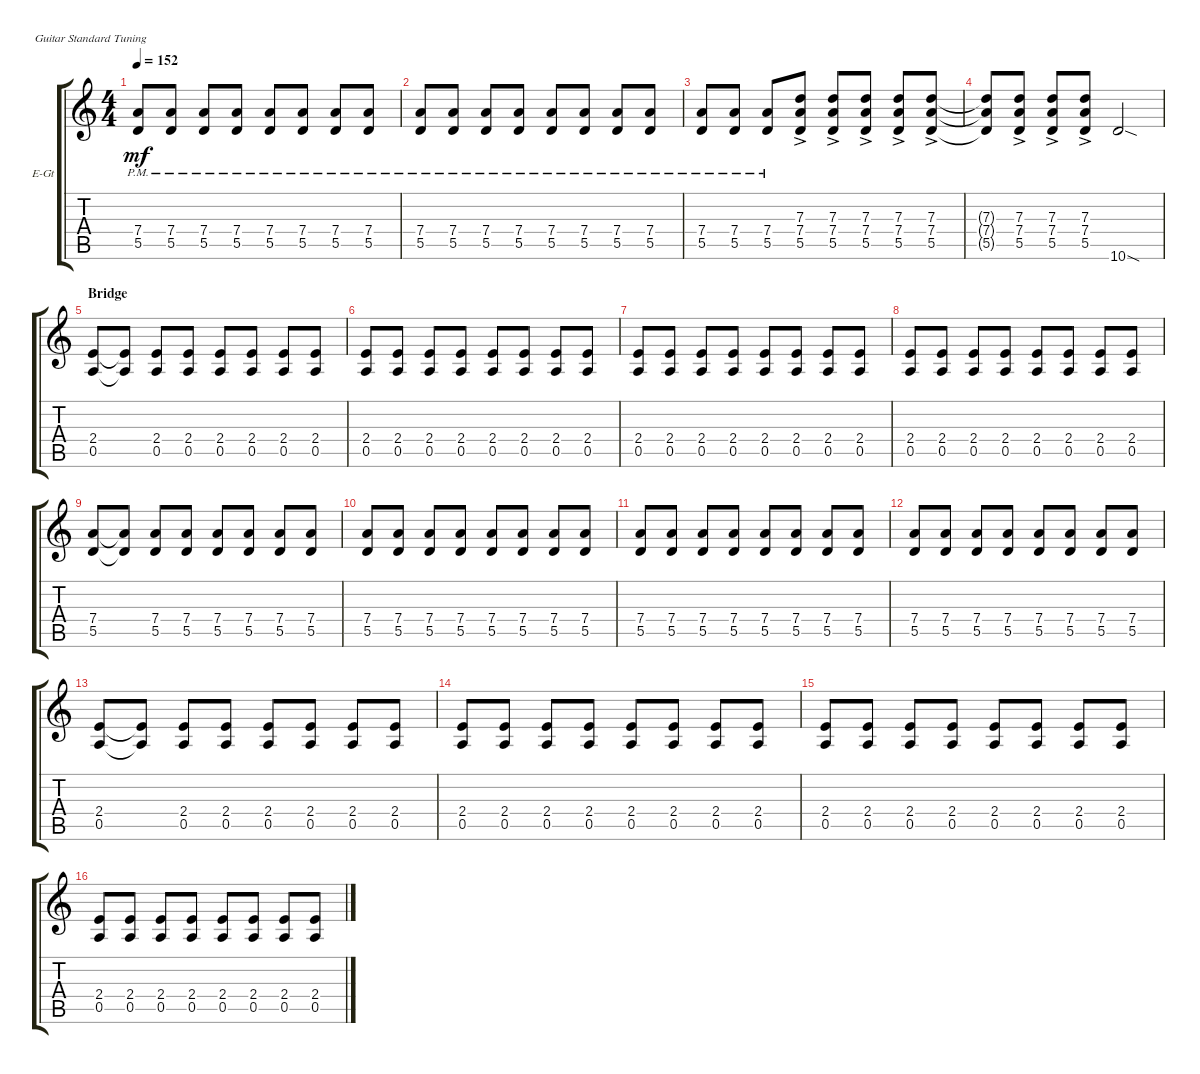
\bracketExtendMode groupsimilarinstruments
\firstSystemTrackNameOrientation horizontal
\otherSystemsTrackNameOrientation horizontal
\track ("Guitar 2" "E-Gt") {instrument overdrivenguitar}
\staff {score tabs}
\tuning (E4 B3 G3 D3 A2 E2)
\ts (4 4)
\tempo 152
\clef g2
\ks c
(7.4{pm} 5.5{pm}).8{dy mf} (7.4{pm} 5.5{pm}).8 (7.4{pm} 5.5{pm}).8 (7.4{pm} 5.5{pm}).8 (7.4{pm} 5.5{pm}).8 (7.4{pm} 5.5{pm}).8 (7.4{pm} 5.5{pm}).8 (7.4{pm} 5.5{pm}).8 |
(7.4{pm} 5.5{pm}).8 (7.4{pm} 5.5{pm}).8 (7.4{pm} 5.5{pm}).8 (7.4{pm} 5.5{pm}).8 (7.4{pm} 5.5{pm}).8 (7.4{pm} 5.5{pm}).8 (7.4{pm} 5.5{pm}).8 (7.4{pm} 5.5{pm}).8 |
(7.4{pm} 5.5{pm}).8 (7.4{pm} 5.5{pm}).8 (7.4{pm} 5.5{pm}).8 (7.4{ac} 5.5{ac} 7.3).8 (7.4{ac} 5.5{ac} 7.3).8 (7.4{ac} 5.5{ac} 7.3).8 (5.5{ac} 7.4{ac} 7.3).8 (7.3{ac} 7.4{ac} 5.5{ac}).8 |
(7.3{t} 7.4{t} 5.5{t}).8 (5.5{ac} 7.4{ac} 7.3{ac}).8 (7.3{ac} 7.4{ac} 5.5{ac}).8 (5.5{ac} 7.4{ac} 7.3{ac}).8 10.6{sod}.2 |
\section ("" "Bridge")
(2.4 0.5).8 (2.4{t} 0.5{t}).8 (0.5 2.4).8 (0.5 2.4).8 (0.5 2.4).8 (2.4 0.5).8 (0.5 2.4).8 (2.4 0.5).8 |
(2.4 0.5).8 (2.4 0.5).8 (0.5 2.4).8 (0.5 2.4).8 (0.5 2.4).8 (0.5 2.4).8 (0.5 2.4).8 (0.5 2.4).8 |
(2.4 0.5).8 (2.4 0.5).8 (0.5 2.4).8 (0.5 2.4).8 (0.5 2.4).8 (0.5 2.4).8 (0.5 2.4).8 (0.5 2.4).8 |
(2.4 0.5).8 (2.4 0.5).8 (0.5 2.4).8 (0.5 2.4).8 (0.5 2.4).8 (0.5 2.4).8 (0.5 2.4).8 (0.5 2.4).8 |
(7.4 5.5).8 (7.4{t} 5.5{t}).8 (5.5 7.4).8 (5.5 7.4).8 (5.5 7.4).8 (7.4 5.5).8 (5.5 7.4).8 (7.4 5.5).8 |
(5.5 7.4).8 (7.4 5.5).8 (5.5 7.4).8 (7.4 5.5).8 (5.5 7.4).8 (7.4 5.5).8 (5.5 7.4).8 (7.4 5.5).8 |
(5.5 7.4).8 (7.4 5.5).8 (5.5 7.4).8 (7.4 5.5).8 (5.5 7.4).8 (7.4 5.5).8 (5.5 7.4).8 (7.4 5.5).8 |
(5.5 7.4).8 (7.4 5.5).8 (5.5 7.4).8 (7.4 5.5).8 (5.5 7.4).8 (7.4 5.5).8 (5.5 7.4).8 (7.4 5.5).8 |
(2.4 0.5).8 (2.4{t} 0.5{t}).8 (0.5 2.4).8 (0.5 2.4).8 (0.5 2.4).8 (2.4 0.5).8 (0.5 2.4).8 (2.4 0.5).8 |
(2.4 0.5).8 (2.4 0.5).8 (0.5 2.4).8 (0.5 2.4).8 (0.5 2.4).8 (0.5 2.4).8 (0.5 2.4).8 (0.5 2.4).8 |
(2.4 0.5).8 (2.4 0.5).8 (0.5 2.4).8 (0.5 2.4).8 (0.5 2.4).8 (0.5 2.4).8 (0.5 2.4).8 (0.5 2.4).8 |
(2.4 0.5).8 (2.4 0.5).8 (0.5 2.4).8 (0.5 2.4).8 (0.5 2.4).8 (0.5 2.4).8 (0.5 2.4).8 (0.5 2.4).8
